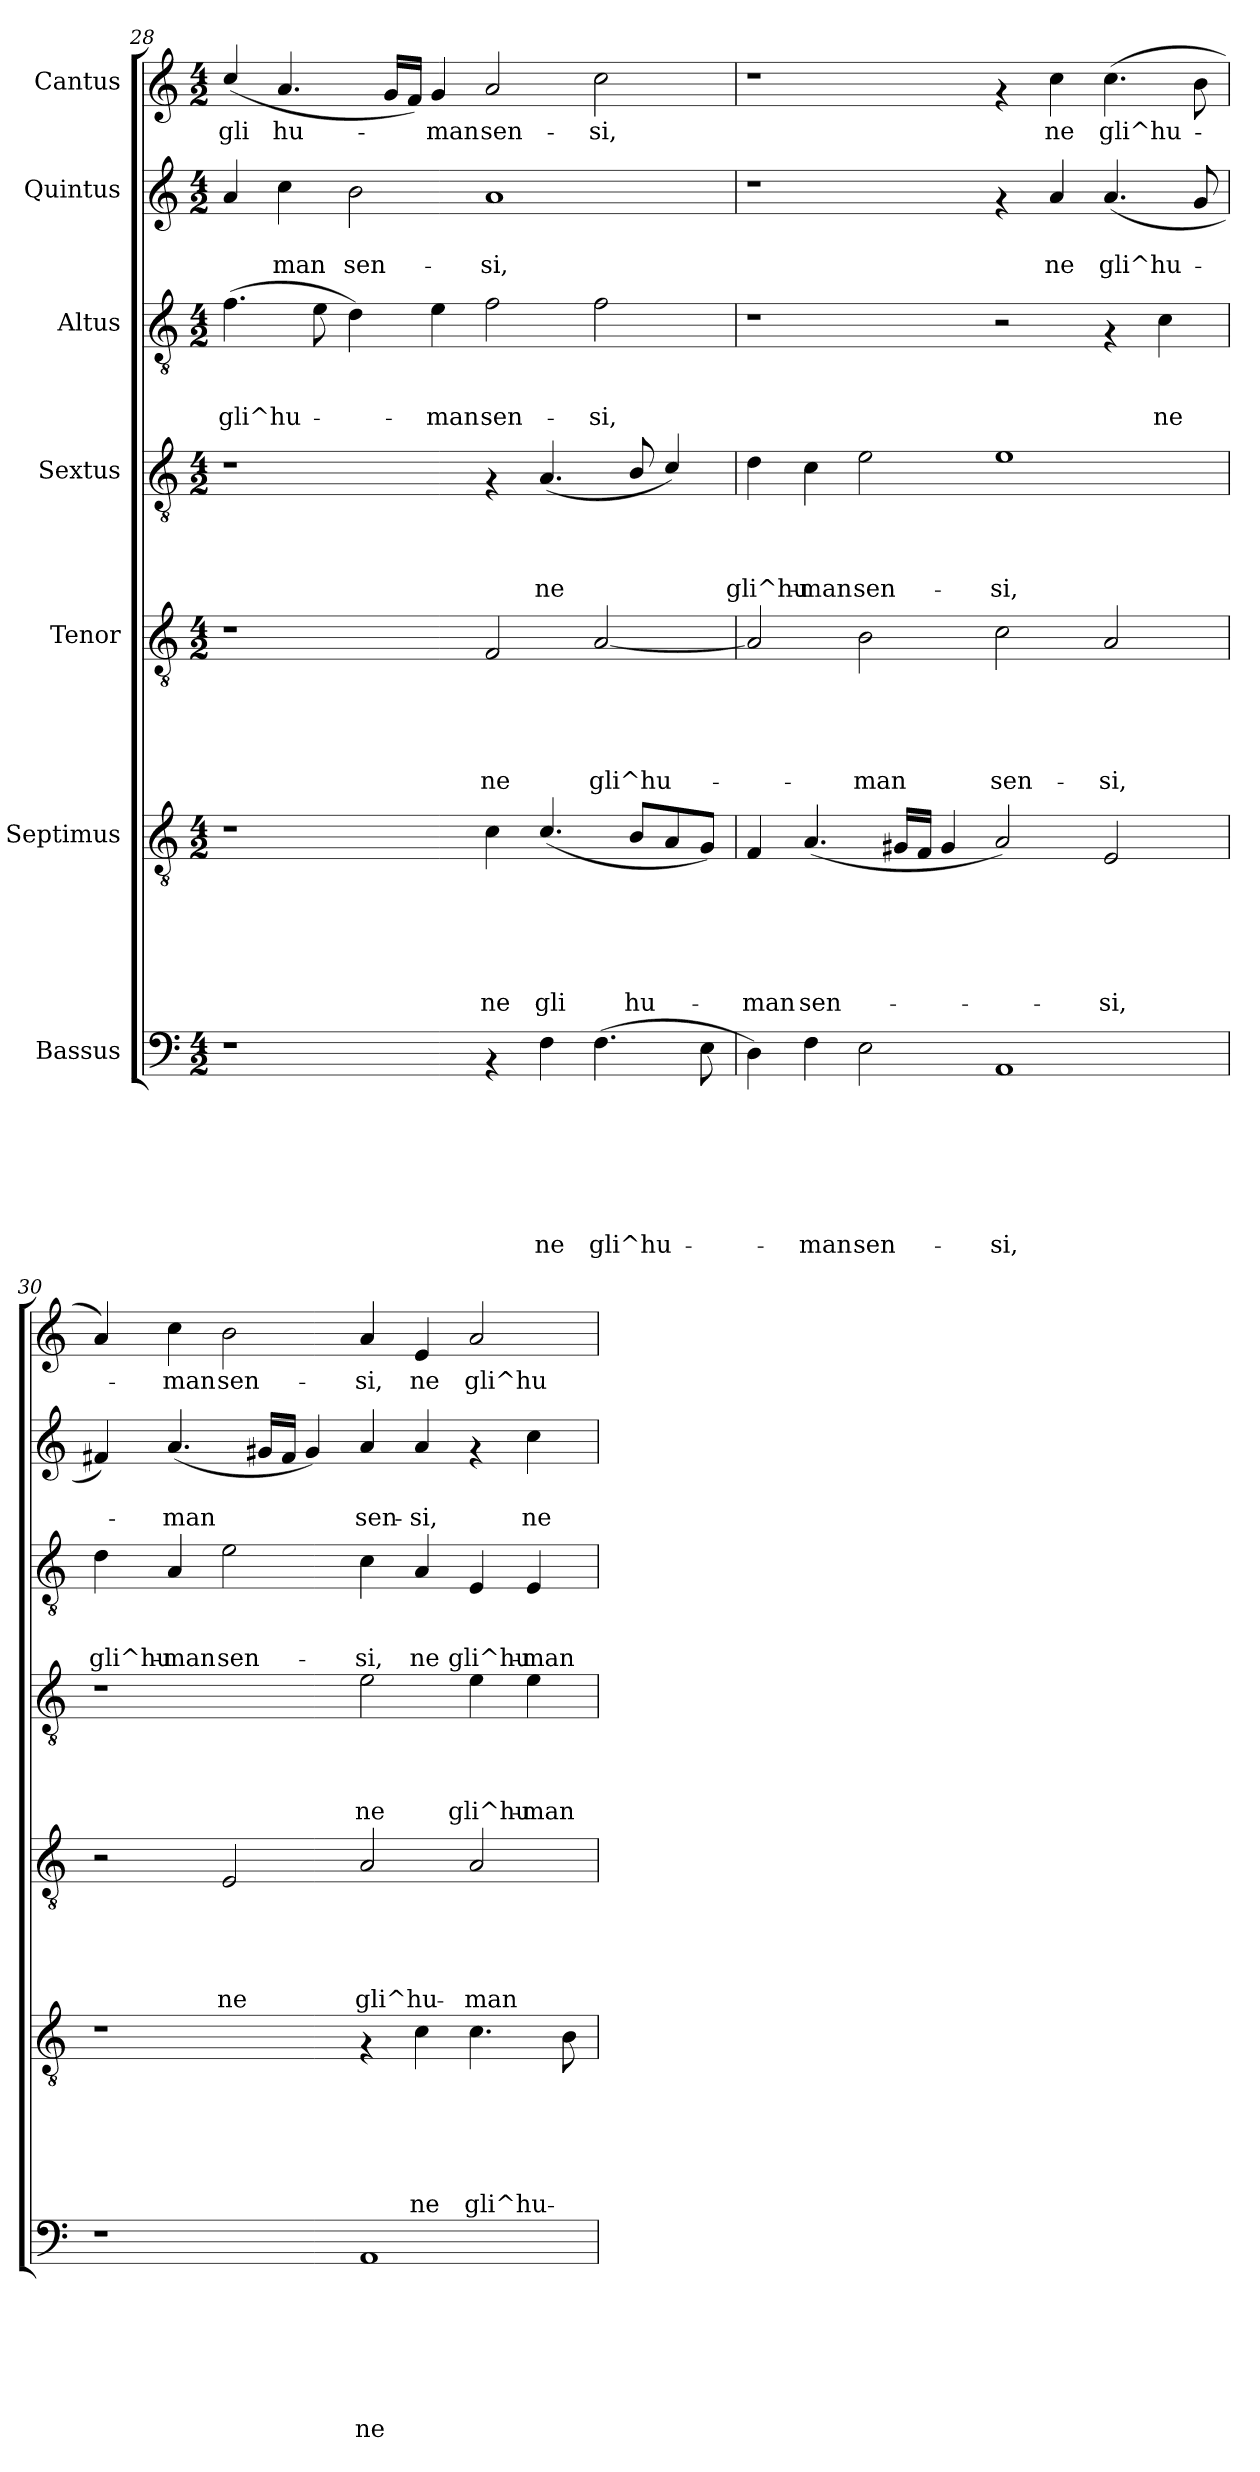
**kern	**text	**text	**text	**text	**text	**text	**text	**kern	**text	**text	**text	**text	**text	**text	**kern	**text	**text	**text	**text	**text	**kern	**text	**text	**text	**text	**kern	**text	**text	**text	**kern	**text	**text	**kern	**text
*part7	*part7	*part7	*part7	*part7	*part7	*part7	*part7	*part6	*part6	*part6	*part6	*part6	*part6	*part6	*part5	*part5	*part5	*part5	*part5	*part5	*part4	*part4	*part4	*part4	*part4	*part3	*part3	*part3	*part3	*part2	*part2	*part2	*part1	*part1
*staff7	*staff7	*staff7	*staff7	*staff7	*staff7	*staff7	*staff7	*staff6	*staff6	*staff6	*staff6	*staff6	*staff6	*staff6	*staff5	*staff5	*staff5	*staff5	*staff5	*staff5	*staff4	*staff4	*staff4	*staff4	*staff4	*staff3	*staff3	*staff3	*staff3	*staff2	*staff2	*staff2	*staff1	*staff1
*I"Bassus	*	*	*	*	*	*	*	*I"Septimus	*	*	*	*	*	*	*I"Tenor	*	*	*	*	*	*I"Sextus	*	*	*	*	*I"Altus	*	*	*	*I"Quintus	*	*	*I"Cantus	*
*clefF4	*	*	*	*	*	*	*	*clefGv2	*	*	*	*	*	*	*clefGv2	*	*	*	*	*	*clefGv2	*	*	*	*	*clefGv2	*	*	*	*clefG2	*	*	*clefG2	*
*k[]	*	*	*	*	*	*	*	*k[]	*	*	*	*	*	*	*k[]	*	*	*	*	*	*k[]	*	*	*	*	*k[]	*	*	*	*k[]	*	*	*k[]	*
*C:	*	*	*	*	*	*	*	*C:	*	*	*	*	*	*	*C:	*	*	*	*	*	*C:	*	*	*	*	*C:	*	*	*	*C:	*	*	*C:	*
*M4/2	*	*	*	*	*	*	*	*M4/2	*	*	*	*	*	*	*M4/2	*	*	*	*	*	*M4/2	*	*	*	*	*M4/2	*	*	*	*M4/2	*	*	*M4/2	*
=28	=28	=28	=28	=28	=28	=28	=28	=28	=28	=28	=28	=28	=28	=28	=28	=28	=28	=28	=28	=28	=28	=28	=28	=28	=28	=28	=28	=28	=28	=28	=28	=28	=28	=28
!	!	!	!	!	!	!	!	!	!	!	!	!	!	!	!	!	!	!	!	!	!	!	!	!	!	!	!	!	!LO:LY:b:rj	!	!	!	!	!LO:LY:b:rj
1r	.	.	.	.	.	.	.	1r	.	.	.	.	.	.	1r	.	.	.	.	.	1r	.	.	.	.	(>4.f\	.	.	gli^hu-	4a/	.	.	(<4cc/	gli
!	!	!	!	!	!	!	!	!	!	!	!	!	!	!	!	!	!	!	!	!	!	!	!	!	!	!	!	!	!	!	!	!LO:LY:b:rj	!	!LO:LY:b:rj
.	.	.	.	.	.	.	.	.	.	.	.	.	.	.	.	.	.	.	.	.	.	.	.	.	.	.	.	.	.	4cc\	.	-man	4.a/	hu-
.	.	.	.	.	.	.	.	.	.	.	.	.	.	.	.	.	.	.	.	.	.	.	.	.	.	8e\	.	.	.	.	.	.	.	.
!	!	!	!	!	!	!	!	!	!	!	!	!	!	!	!	!	!	!	!	!	!	!	!	!	!	!	!	!	!	!	!	!LO:LY:b:rj	!	!
.	.	.	.	.	.	.	.	.	.	.	.	.	.	.	.	.	.	.	.	.	.	.	.	.	.	4d\)	.	.	.	2b\	.	sen-	.	.
.	.	.	.	.	.	.	.	.	.	.	.	.	.	.	.	.	.	.	.	.	.	.	.	.	.	.	.	.	.	.	.	.	16g/LL	.
.	.	.	.	.	.	.	.	.	.	.	.	.	.	.	.	.	.	.	.	.	.	.	.	.	.	.	.	.	.	.	.	.	16f/JJ)	.
!	!	!	!	!	!	!	!	!	!	!	!	!	!	!	!	!	!	!	!	!	!	!	!	!	!	!	!	!	!LO:LY:b:rj	!	!	!	!	!LO:LY:b:rj
.	.	.	.	.	.	.	.	.	.	.	.	.	.	.	.	.	.	.	.	.	.	.	.	.	.	4e\	.	.	-man	.	.	.	4g/	-man
!	!	!	!	!	!	!	!	!	!	!	!	!	!	!LO:LY:b:rj	!	!	!	!	!	!LO:LY:b:rj	!	!	!	!	!	!	!	!	!LO:LY:b:rj	!	!	!LO:LY:b:rj	!	!LO:LY:b:rj
4rAA	.	.	.	.	.	.	.	4c\	.	.	.	.	.	ne	2F/	.	.	.	.	ne	4rF	.	.	.	.	2f\	.	.	sen-	1a	.	-si,	2a/	sen-
!	!	!	!	!	!	!	!LO:LY:b:rj	!	!	!	!	!	!	!LO:LY:b:rj	!	!	!	!	!	!	!	!	!	!	!LO:LY:b:rj	!	!	!	!	!	!	!	!	!
4F\	.	.	.	.	.	.	ne	(<4.c/	.	.	.	.	.	gli	.	.	.	.	.	.	(<4.A/	.	.	.	ne	.	.	.	.	.	.	.	.	.
!	!	!	!	!	!	!	!LO:LY:b:rj	!	!	!	!	!	!	!	!	!	!	!	!	!LO:LY:b:rj	!	!	!	!	!	!	!	!	!LO:LY:b:rj	!	!	!	!	!LO:LY:b:rj
(>4.F\	.	.	.	.	.	.	gli^hu-	.	.	.	.	.	.	.	[<2A/	.	.	.	.	gli^hu-	.	.	.	.	.	2f\	.	.	-si,	.	.	.	2cc\	-si,
!	!	!	!	!	!	!	!	!	!	!	!	!	!	!LO:LY:b:rj	!	!	!	!	!	!	!	!	!	!	!	!	!	!	!	!	!	!	!	!
.	.	.	.	.	.	.	.	8B/L	.	.	.	.	.	hu-	.	.	.	.	.	.	8B/	.	.	.	.	.	.	.	.	.	.	.	.	.
.	.	.	.	.	.	.	.	8A/	.	.	.	.	.	.	.	.	.	.	.	.	4c/)	.	.	.	.	.	.	.	.	.	.	.	.	.
8E\	.	.	.	.	.	.	.	8G/J)	.	.	.	.	.	.	.	.	.	.	.	.	.	.	.	.	.	.	.	.	.	.	.	.	.	.
!!LO:PB:g=z
=29	=29	=29	=29	=29	=29	=29	=29	=29	=29	=29	=29	=29	=29	=29	=29	=29	=29	=29	=29	=29	=29	=29	=29	=29	=29	=29	=29	=29	=29	=29	=29	=29	=29	=29
!	!	!	!	!	!	!	!	!	!	!	!	!	!	!LO:LY:b:rj	!	!	!	!	!	!	!	!	!	!	!LO:LY:b:rj	!	!	!	!	!	!	!	!	!
4D\)	.	.	.	.	.	.	.	4F/	.	.	.	.	.	-man	2A/]	.	.	.	.	.	4d\	.	.	.	gli^hu-	1r	.	.	.	1r	.	.	1r	.
!	!	!	!	!	!	!	!LO:LY:b:rj	!	!	!	!	!	!	!LO:LY:b:rj	!	!	!	!	!	!	!	!	!	!	!LO:LY:b:rj	!	!	!	!	!	!	!	!	!
4F\	.	.	.	.	.	.	-man	(<4.A/	.	.	.	.	.	sen-	.	.	.	.	.	.	4c\	.	.	.	-man	.	.	.	.	.	.	.	.	.
!	!	!	!	!	!	!	!LO:LY:b:rj	!	!	!	!	!	!	!	!	!	!	!	!	!LO:LY:b:rj	!	!	!	!	!LO:LY:b:rj	!	!	!	!	!	!	!	!	!
2E\	.	.	.	.	.	.	sen-	.	.	.	.	.	.	.	2B\	.	.	.	.	-man	2e\	.	.	.	sen-	.	.	.	.	.	.	.	.	.
.	.	.	.	.	.	.	.	16G#X/LL	.	.	.	.	.	.	.	.	.	.	.	.	.	.	.	.	.	.	.	.	.	.	.	.	.	.
.	.	.	.	.	.	.	.	16F/JJ	.	.	.	.	.	.	.	.	.	.	.	.	.	.	.	.	.	.	.	.	.	.	.	.	.	.
.	.	.	.	.	.	.	.	4G#/	.	.	.	.	.	.	.	.	.	.	.	.	.	.	.	.	.	.	.	.	.	.	.	.	.	.
!	!	!	!	!	!	!	!LO:LY:b:rj	!	!	!	!	!	!	!	!	!	!	!	!	!LO:LY:b:rj	!	!	!	!	!LO:LY:b:rj	!	!	!	!	!	!	!	!	!
1AA	.	.	.	.	.	.	-si,	2A/)	.	.	.	.	.	.	2c\	.	.	.	.	sen-	1e	.	.	.	-si,	2r	.	.	.	4rf	.	.	4rf	.
!	!	!	!	!	!	!	!	!	!	!	!	!	!	!	!	!	!	!	!	!	!	!	!	!	!	!	!	!	!	!	!	!LO:LY:b:rj	!	!LO:LY:b:rj
.	.	.	.	.	.	.	.	.	.	.	.	.	.	.	.	.	.	.	.	.	.	.	.	.	.	.	.	.	.	4a/	.	ne	4cc\	ne
!	!	!	!	!	!	!	!	!	!	!	!	!	!	!LO:LY:b:rj	!	!	!	!	!	!LO:LY:b:rj	!	!	!	!	!	!	!	!	!	!	!	!LO:LY:b:rj	!	!LO:LY:b:rj
.	.	.	.	.	.	.	.	2E/	.	.	.	.	.	-si,	2A/	.	.	.	.	-si,	.	.	.	.	.	4rF	.	.	.	(<4.a/	.	gli^hu-	(>4.cc\	gli^hu-
!	!	!	!	!	!	!	!	!	!	!	!	!	!	!	!	!	!	!	!	!	!	!	!	!	!	!	!	!	!LO:LY:b:rj	!	!	!	!	!
.	.	.	.	.	.	.	.	.	.	.	.	.	.	.	.	.	.	.	.	.	.	.	.	.	.	4c\	.	.	ne	.	.	.	.	.
.	.	.	.	.	.	.	.	.	.	.	.	.	.	.	.	.	.	.	.	.	.	.	.	.	.	.	.	.	.	8g/	.	.	8b\	.
=30	=30	=30	=30	=30	=30	=30	=30	=30	=30	=30	=30	=30	=30	=30	=30	=30	=30	=30	=30	=30	=30	=30	=30	=30	=30	=30	=30	=30	=30	=30	=30	=30	=30	=30
!	!	!	!	!	!	!	!	!	!	!	!	!	!	!	!	!	!	!	!	!	!	!	!	!	!	!	!	!	!LO:LY:b:rj	!	!	!	!	!
1r	.	.	.	.	.	.	.	1r	.	.	.	.	.	.	2r	.	.	.	.	.	1r	.	.	.	.	4d\	.	.	gli^hu-	4f#X/)	.	.	4a/)	.
!	!	!	!	!	!	!	!	!	!	!	!	!	!	!	!	!	!	!	!	!	!	!	!	!	!	!	!	!	!LO:LY:b:rj	!	!	!LO:LY:b:rj	!	!LO:LY:b:rj
.	.	.	.	.	.	.	.	.	.	.	.	.	.	.	.	.	.	.	.	.	.	.	.	.	.	4A/	.	.	-man	(<4.a/	.	-man	4cc\	-man
!	!	!	!	!	!	!	!	!	!	!	!	!	!	!	!	!	!	!	!	!LO:LY:b:rj	!	!	!	!	!	!	!	!	!LO:LY:b:rj	!	!	!	!	!LO:LY:b:rj
.	.	.	.	.	.	.	.	.	.	.	.	.	.	.	2E/	.	.	.	.	ne	.	.	.	.	.	2e\	.	.	sen-	.	.	.	2b\	sen-
.	.	.	.	.	.	.	.	.	.	.	.	.	.	.	.	.	.	.	.	.	.	.	.	.	.	.	.	.	.	16g#X/LL	.	.	.	.
.	.	.	.	.	.	.	.	.	.	.	.	.	.	.	.	.	.	.	.	.	.	.	.	.	.	.	.	.	.	16f#/JJ	.	.	.	.
.	.	.	.	.	.	.	.	.	.	.	.	.	.	.	.	.	.	.	.	.	.	.	.	.	.	.	.	.	.	4g#/)	.	.	.	.
!	!	!	!	!	!	!	!LO:LY:b:rj	!	!	!	!	!	!	!	!	!	!	!	!	!LO:LY:b:rj	!	!	!	!	!LO:LY:b:rj	!	!	!	!LO:LY:b:rj	!	!	!LO:LY:b:rj	!	!LO:LY:b:rj
1AA	.	.	.	.	.	.	ne	4rF	.	.	.	.	.	.	2A/	.	.	.	.	gli^hu-	2e\	.	.	.	ne	4c\	.	.	-si,	4a/	.	sen-	4a/	-si,
!	!	!	!	!	!	!	!	!	!	!	!	!	!	!LO:LY:b:rj	!	!	!	!	!	!	!	!	!	!	!	!	!	!	!LO:LY:b:rj	!	!	!LO:LY:b:rj	!	!LO:LY:b:rj
.	.	.	.	.	.	.	.	4c\	.	.	.	.	.	ne	.	.	.	.	.	.	.	.	.	.	.	4A/	.	.	ne	4a/	.	-si,	4e/	ne
!	!	!	!	!	!	!	!	!	!	!	!	!	!	!LO:LY:b:rj	!	!	!	!	!	!LO:LY:b:rj	!	!	!	!	!LO:LY:b:rj	!	!	!	!LO:LY:b:rj	!	!	!	!	!LO:LY:b:rj
.	.	.	.	.	.	.	.	4.c\	.	.	.	.	.	gli^hu-	2A/	.	.	.	.	-man	4e\	.	.	.	gli^hu-	4E/	.	.	gli^hu-	4rf	.	.	2a/	gli^hu-
!	!	!	!	!	!	!	!	!	!	!	!	!	!	!	!	!	!	!	!	!	!	!	!	!	!LO:LY:b:rj	!	!	!	!LO:LY:b:rj	!	!	!LO:LY:b:rj	!	!
.	.	.	.	.	.	.	.	.	.	.	.	.	.	.	.	.	.	.	.	.	4e\	.	.	.	-man	4E/	.	.	-man	4cc\	.	ne	.	.
.	.	.	.	.	.	.	.	8B\	.	.	.	.	.	.	.	.	.	.	.	.	.	.	.	.	.	.	.	.	.	.	.	.	.	.
=	=	=	=	=	=	=	=	=	=	=	=	=	=	=	=	=	=	=	=	=	=	=	=	=	=	=	=	=	=	=	=	=	=	=
*-	*-	*-	*-	*-	*-	*-	*-	*-	*-	*-	*-	*-	*-	*-	*-	*-	*-	*-	*-	*-	*-	*-	*-	*-	*-	*-	*-	*-	*-	*-	*-	*-	*-	*-
